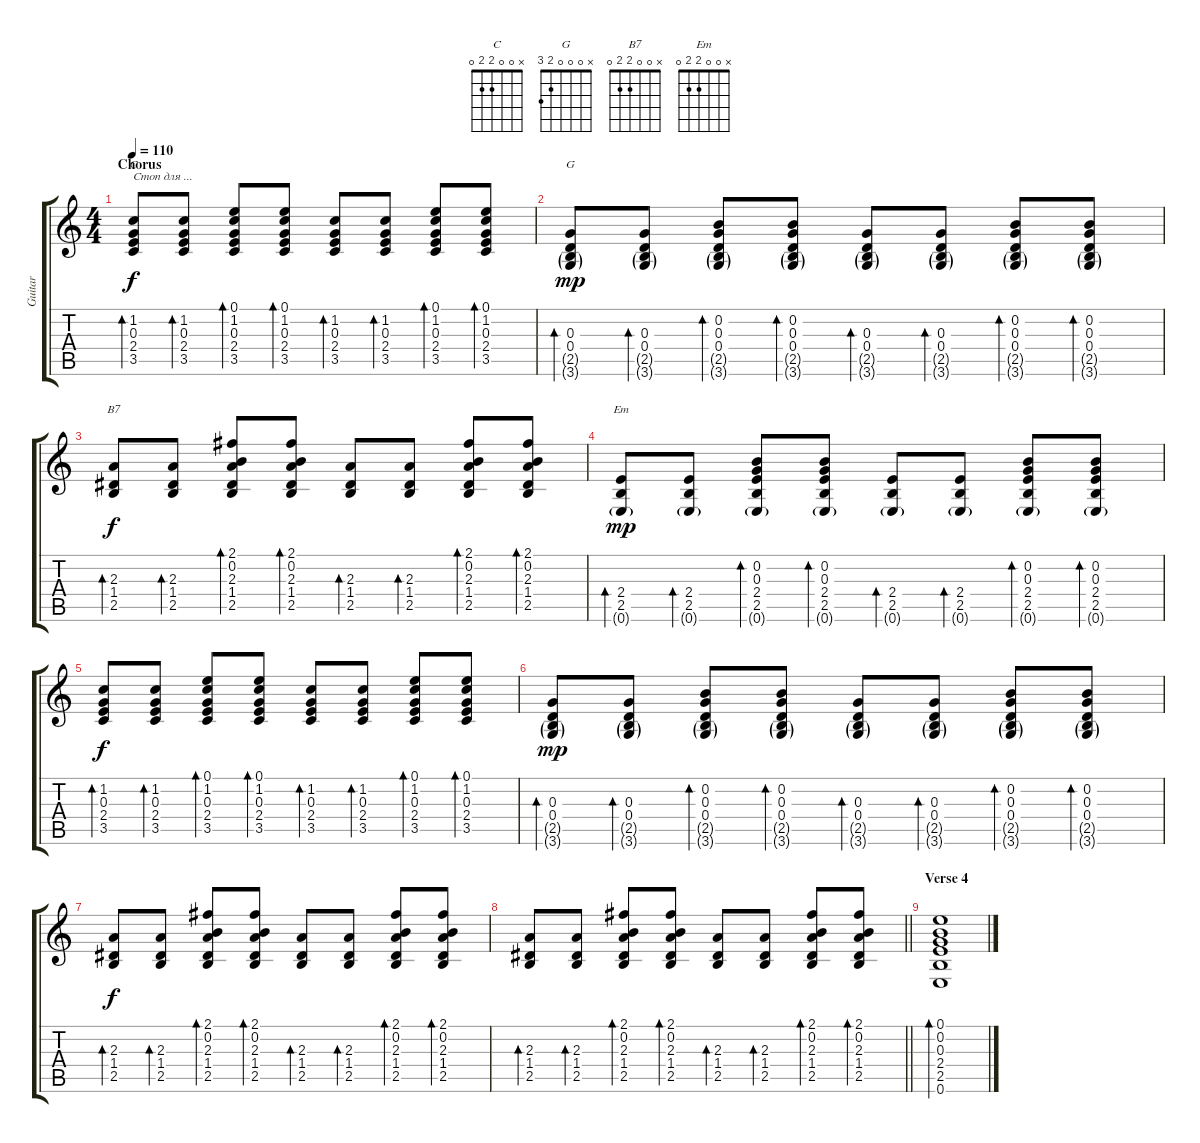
\track ("Guitar" "Guitar") {instrument acousticguitarsteel}
\staff {score tabs}
\tuning (E4 B3 G3 D3 A2 E2) {hide}
\chord ("C" x 0 0 2 2 0)
\chord ("G" x 0 0 0 2 3)
\chord ("B7" x 0 0 2 2 0)
\chord ("Em" x 0 0 2 2 0)
\ts (4 4)
\section ("" "Chorus")
\tempo 110
\clef g2
\ks c
(1.2 0.3 2.4 3.5).8{bd 30 ch "C" txt "Стоп для ..." dy f volume 9} (1.2 0.3 2.4 3.5).8{bd 30} (0.1 1.2 0.3 2.4 3.5).8{bd 30} (0.1 1.2 0.3 2.4 3.5).8{bd 30} (1.2 0.3 2.4 3.5).8{bd 30} (1.2 0.3 2.4 3.5).8{bd 30} (0.1 1.2 0.3 2.4 3.5).8{bd 30} (0.1 1.2 0.3 2.4 3.5).8{bd 30} |
(0.3 0.4 2.5{g} 3.6{g}).8{bd 30 ch "G" dy mp} (0.3 0.4 2.5{g} 3.6{g}).8{bd 30} (0.2 0.3 0.4 2.5{g} 3.6{g}).8{bd 30} (0.2 0.3 0.4 2.5{g} 3.6{g}).8{bd 30} (0.3 0.4 2.5{g} 3.6{g}).8{bd 30} (0.3 0.4 2.5{g} 3.6{g}).8{bd 30} (0.2 0.3 0.4 2.5{g} 3.6{g}).8{bd 30} (0.2 0.3 0.4 2.5{g} 3.6{g}).8{bd 30} |
(2.3 1.4 2.5).8{bd 30 ch "B7" dy f} (2.3 1.4 2.5).8{bd 30} (2.1 0.2 2.3 1.4 2.5).8{bd 30} (2.1 0.2 2.3 1.4 2.5).8{bd 30} (2.3 1.4 2.5).8{bd 30} (2.3 1.4 2.5).8{bd 30} (2.1 0.2 2.3 1.4 2.5).8{bd 30} (2.1 0.2 2.3 1.4 2.5).8{bd 30} |
(2.4 2.5 0.6{g}).8{bd 30 ch "Em" dy mp} (2.4 2.5 0.6{g}).8{bd 30} (0.2 0.3 2.4 2.5 0.6{g}).8{bd 30} (0.2 0.3 2.4 2.5 0.6{g}).8{bd 30} (2.4 2.5 0.6{g}).8{bd 30} (2.4 2.5 0.6{g}).8{bd 30} (0.2 0.3 2.4 2.5 0.6{g}).8{bd 30} (0.2 0.3 2.4 2.5 0.6{g}).8{bd 30} |
(1.2 0.3 2.4 3.5).8{bd 30 dy f} (1.2 0.3 2.4 3.5).8{bd 30} (0.1 1.2 0.3 2.4 3.5).8{bd 30} (0.1 1.2 0.3 2.4 3.5).8{bd 30} (1.2 0.3 2.4 3.5).8{bd 30} (1.2 0.3 2.4 3.5).8{bd 30} (0.1 1.2 0.3 2.4 3.5).8{bd 30} (0.1 1.2 0.3 2.4 3.5).8{bd 30} |
(0.3 0.4 2.5{g} 3.6{g}).8{bd 30 dy mp} (0.3 0.4 2.5{g} 3.6{g}).8{bd 30} (0.2 0.3 0.4 2.5{g} 3.6{g}).8{bd 30} (0.2 0.3 0.4 2.5{g} 3.6{g}).8{bd 30} (0.3 0.4 2.5{g} 3.6{g}).8{bd 30} (0.3 0.4 2.5{g} 3.6{g}).8{bd 30} (0.2 0.3 0.4 2.5{g} 3.6{g}).8{bd 30} (0.2 0.3 0.4 2.5{g} 3.6{g}).8{bd 30} |
(2.3 1.4 2.5).8{bd 30 dy f} (2.3 1.4 2.5).8{bd 30} (2.1 0.2 2.3 1.4 2.5).8{bd 30} (2.1 0.2 2.3 1.4 2.5).8{bd 30} (2.3 1.4 2.5).8{bd 30} (2.3 1.4 2.5).8{bd 30} (2.1 0.2 2.3 1.4 2.5).8{bd 30} (2.1 0.2 2.3 1.4 2.5).8{bd 30} |
\barLineRight lightlight
(2.3 1.4 2.5).8{bd 30} (2.3 1.4 2.5).8{bd 30} (2.1 0.2 2.3 1.4 2.5).8{bd 30} (2.1 0.2 2.3 1.4 2.5).8{bd 30} (2.3 1.4 2.5).8{bd 30} (2.3 1.4 2.5).8{bd 30} (2.1 0.2 2.3 1.4 2.5).8{bd 30} (2.1 0.2 2.3 1.4 2.5).8{bd 30} |
\section ("" "Verse 4")
(0.1 0.2 0.3 2.4 2.5 0.6).1{bd 60}
